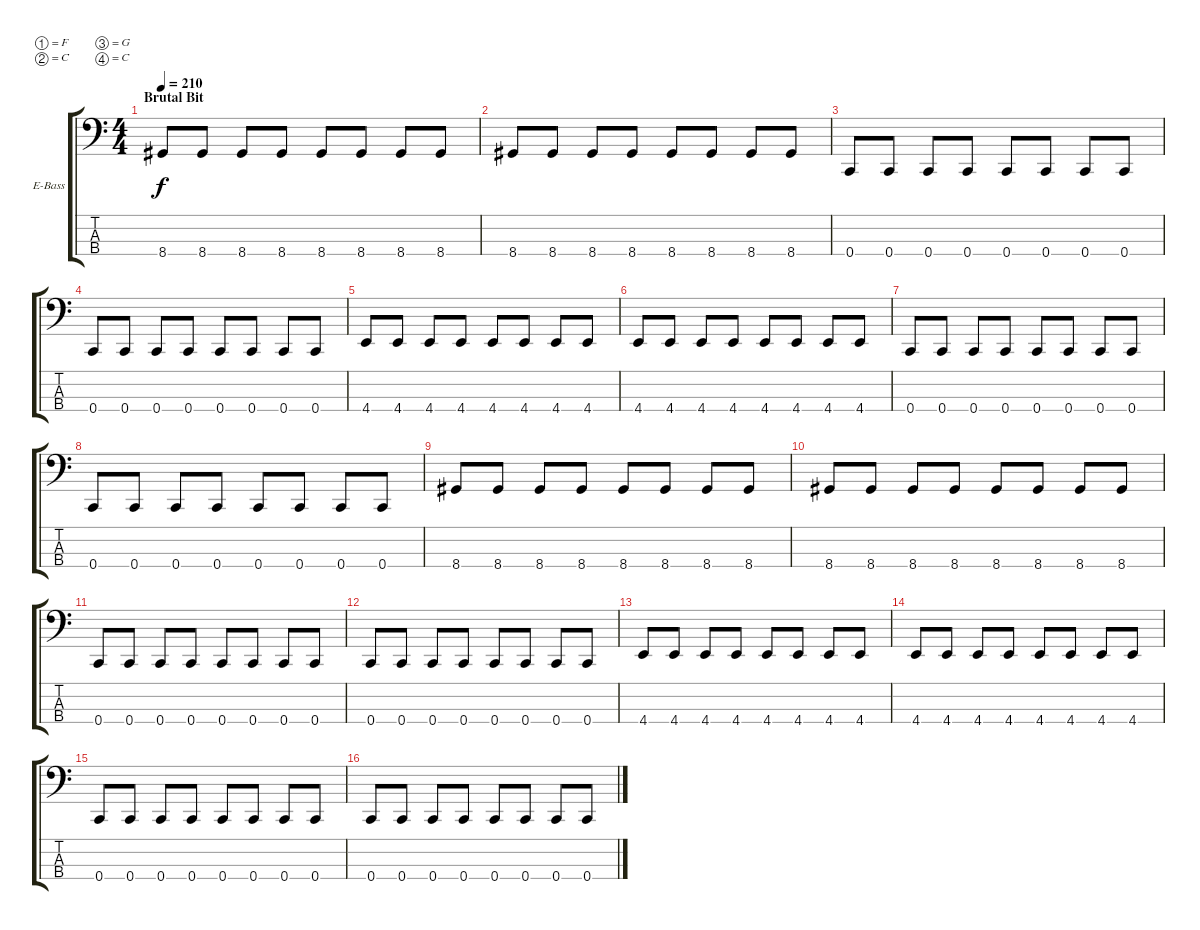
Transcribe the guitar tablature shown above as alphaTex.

\defaultSystemsLayout 4
\bracketExtendMode groupsimilarinstruments
\firstSystemTrackNameOrientation horizontal
\otherSystemsTrackNameOrientation horizontal
\track ("Bass" "E-Bass") {instrument electricbassfinger}
\staff {score tabs}
\tuning (F2 C2 G1 C1)
\ts (4 4)
\section ("" "Brutal Bit")
\tempo 210
\clef f4
\scale
0.333333
\ks c
8.4.8{dy f} 8.4.8 8.4.8 8.4.8 8.4.8 8.4.8 8.4.8 8.4.8 |
\scale
0.333333 8.4.8 8.4.8 8.4.8 8.4.8 8.4.8 8.4.8 8.4.8 8.4.8 |
\scale
0.333333 0.4.8 0.4.8 0.4.8 0.4.8 0.4.8 0.4.8 0.4.8 0.4.8 |
\scale
0.333333 0.4.8 0.4.8 0.4.8 0.4.8 0.4.8 0.4.8 0.4.8 0.4.8 |
\scale
0.333333 4.4.8 4.4.8 4.4.8 4.4.8 4.4.8 4.4.8 4.4.8 4.4.8 |
\scale
0.333333 4.4.8 4.4.8 4.4.8 4.4.8 4.4.8 4.4.8 4.4.8 4.4.8 |
\scale
0.333333 0.4.8 0.4.8 0.4.8 0.4.8 0.4.8 0.4.8 0.4.8 0.4.8 |
\scale
0.333333 0.4.8 0.4.8 0.4.8 0.4.8 0.4.8 0.4.8 0.4.8 0.4.8 |
\scale
0.333333 8.4.8 8.4.8 8.4.8 8.4.8 8.4.8 8.4.8 8.4.8 8.4.8 |
\scale
0.333333 8.4.8 8.4.8 8.4.8 8.4.8 8.4.8 8.4.8 8.4.8 8.4.8 |
\scale
0.333333 0.4.8 0.4.8 0.4.8 0.4.8 0.4.8 0.4.8 0.4.8 0.4.8 |
\scale
0.333333 0.4.8 0.4.8 0.4.8 0.4.8 0.4.8 0.4.8 0.4.8 0.4.8 |
\scale
0.333333 4.4.8 4.4.8 4.4.8 4.4.8 4.4.8 4.4.8 4.4.8 4.4.8 |
\scale
0.333333 4.4.8 4.4.8 4.4.8 4.4.8 4.4.8 4.4.8 4.4.8 4.4.8 |
\scale
0.333333 0.4.8 0.4.8 0.4.8 0.4.8 0.4.8 0.4.8 0.4.8 0.4.8 |
\scale
0.333333 0.4.8 0.4.8 0.4.8 0.4.8 0.4.8 0.4.8 0.4.8 0.4.8
